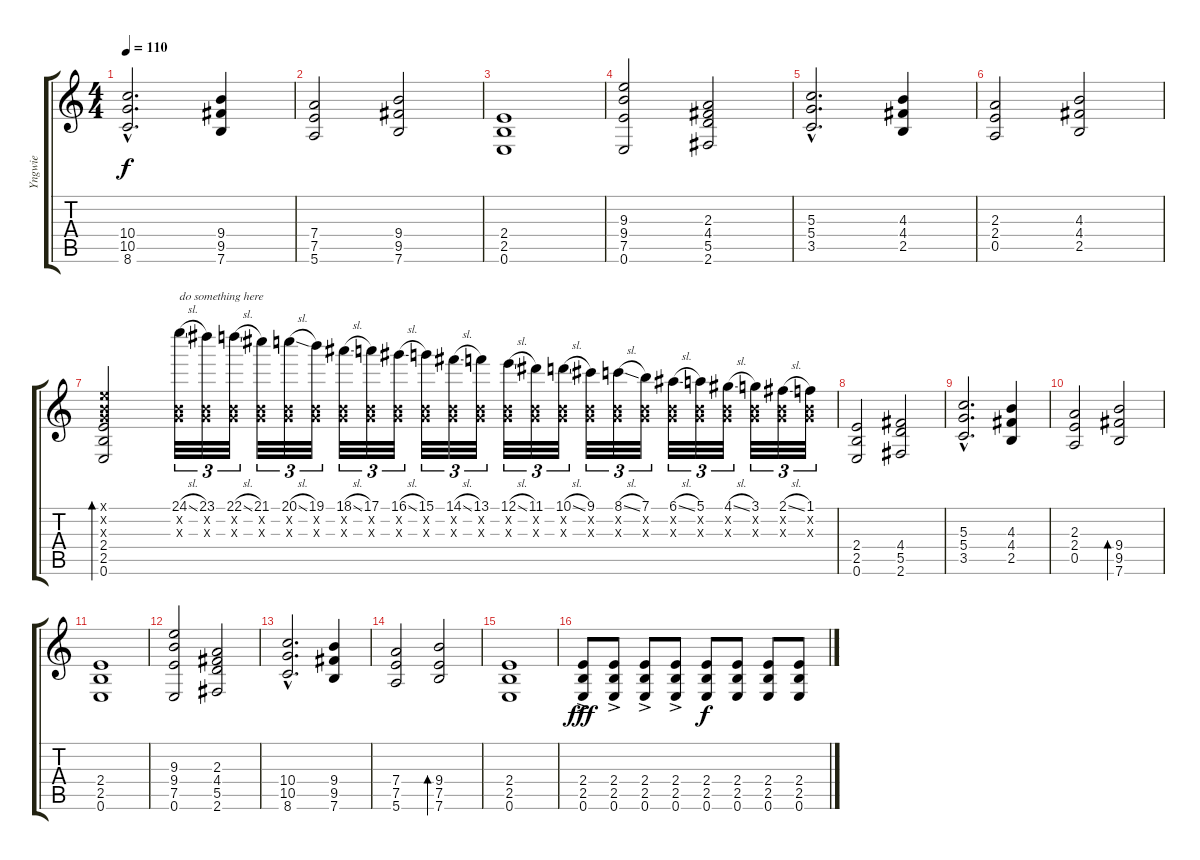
\track ("Yngwie" "Yngwie") {instrument distortionguitar}
\staff {score tabs}
\tuning (E4 B3 G3 D3 A2 E2) {hide}
\ts (4 4)
\tempo 110
\clef g2
\ks c
(10.4{hac} 10.5{hac} 8.6{hac}).2{d dy f} (9.4 9.5 7.6).4 |
(7.4 7.5 5.6).2 (9.4 9.5 7.6).2 |
(2.4 2.5 0.6).1 |
(9.3 9.4 7.5 0.6).2 (2.3 4.4 5.5 2.6).2 |
(5.3{hac} 5.4{hac} 3.5{hac}).2{d} (4.3 4.4 2.5).4 |
(2.3 2.4 0.5).2 (4.3 4.4 2.5).2 |
(0.1{x} 0.2{x} 0.3{x} 2.4 2.5 0.6).2{bd 60} (24.1{sl} 0.2{x} 0.3{x}).32{tu (3 2) txt "do something here"} (23.1 0.2{x} 0.3{x}).32{tu (3 2)} (22.1{sl} 0.2{x} 0.3{x}).32{tu (3 2)} (21.1 0.2{x} 0.3{x}).32{tu (3 2)} (20.1{sl} 0.2{x} 0.3{x}).32{tu (3 2)} (19.1 0.2{x} 0.3{x}).32{tu (3 2)} (18.1{sl} 0.2{x} 0.3{x}).32{tu (3 2)} (17.1 0.2{x} 0.3{x}).32{tu (3 2)} (16.1{sl} 0.2{x} 0.3{x}).32{tu (3 2)} (15.1 0.2{x} 0.3{x}).32{tu (3 2)} (14.1{sl} 0.2{x} 0.3{x}).32{tu (3 2)} (13.1 0.2{x} 0.3{x}).32{tu (3 2)} (12.1{sl} 0.2{x} 0.3{x}).32{tu (3 2)} (11.1 0.2{x} 0.3{x}).32{tu (3 2)} (10.1{sl} 0.2{x} 0.3{x}).32{tu (3 2)} (9.1 0.2{x} 0.3{x}).32{tu (3 2)} (8.1{sl} 0.2{x} 0.3{x}).32{tu (3 2)} (7.1 0.2{x} 0.3{x}).32{tu (3 2)} (6.1{sl} 0.2{x} 0.3{x}).32{tu (3 2)} (5.1 0.2{x} 0.3{x}).32{tu (3 2)} (4.1{sl} 0.2{x} 0.3{x}).32{tu (3 2)} (3.1 0.2{x} 0.3{x}).32{tu (3 2)} (2.1{sl} 0.2{x} 0.3{x}).32{tu (3 2)} (1.1 0.2{x} 0.3{x}).32{tu (3 2)} |
(2.4 2.5 0.6).2 (4.4 5.5 2.6).2 |
(5.3{hac} 5.4{hac} 3.5{hac}).2{d} (4.3 4.4 2.5).4 |
(2.3 2.4 0.5).2 (9.4 9.5 7.6).2{bd 60} |
(2.4 2.5 0.6).1 |
(9.3 9.4 7.5 0.6).2 (2.3 4.4 5.5 2.6).2 |
(10.4{hac} 10.5{hac} 8.6{hac}).2{d} (9.4 9.5 7.6).4 |
(7.4 7.5 5.6).2 (9.4 7.5 7.6).2{bd 60} |
(2.4 2.5 0.6).1 |
(2.4{ac} 2.5{ac} 0.6{ac}).8{dy fff} (2.4{ac} 2.5{ac} 0.6{ac}).8 (2.4{ac} 2.5{ac} 0.6{ac}).8 (2.4{ac} 2.5{ac} 0.6{ac}).8 (2.4 2.5 0.6).8{dy f} (2.4 2.5 0.6).8 (2.4 2.5 0.6).8 (2.4 2.5 0.6).8
